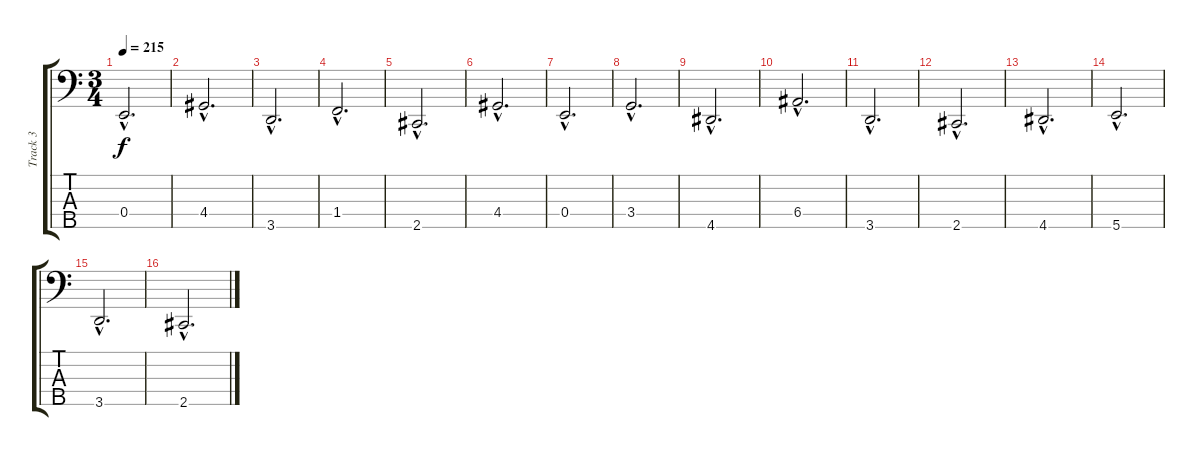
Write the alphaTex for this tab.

\track ("Track 3" "Track 3") {instrument electricbassfinger}
\staff {score tabs}
\tuning (G2 D2 A1 E1 B0) {hide}
\ts (3 4)
\tempo 215
\clef f4
\ks c
0.4{hac}.2{d dy f} |
4.4{hac}.2{d} |
3.5{hac}.2{d} |
1.4{hac}.2{d} |
2.5{hac}.2{d} |
4.4{hac}.2{d} |
0.4{hac}.2{d} |
3.4{hac}.2{d} |
4.5{hac}.2{d} |
6.4{hac}.2{d} |
3.5{hac}.2{d} |
2.5{hac}.2{d} |
4.5{hac}.2{d} |
5.5{hac}.2{d} |
3.5{hac}.2{d} |
2.5{hac}.2{d}
